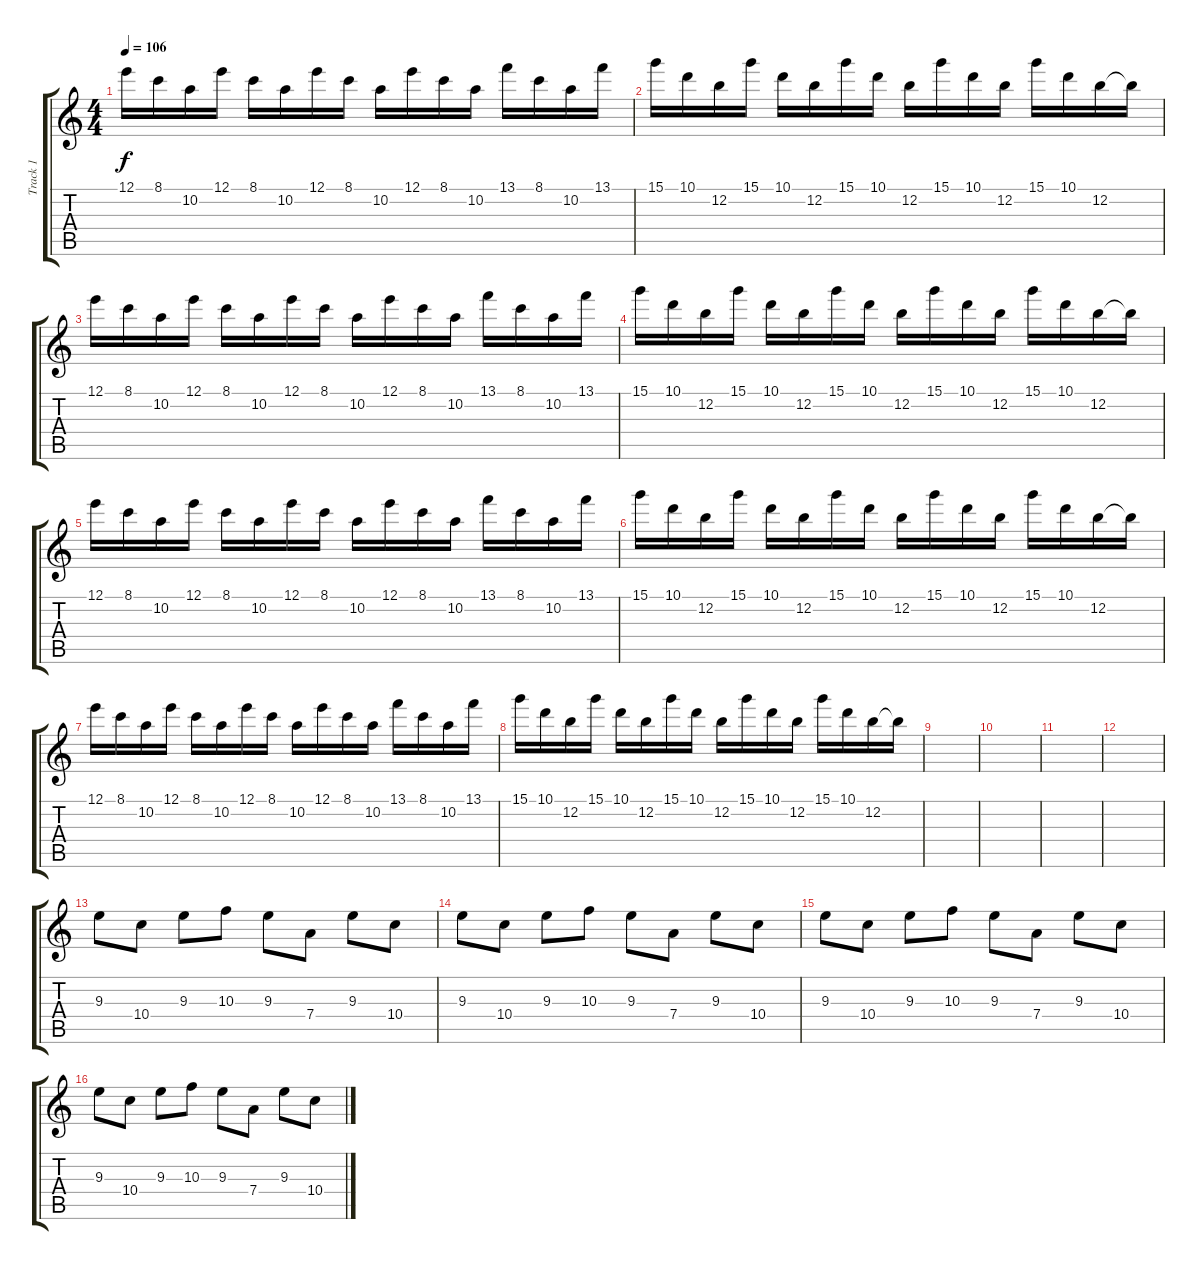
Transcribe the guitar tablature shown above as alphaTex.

\track ("Track 1" "Track 1") {instrument acousticguitarsteel}
\staff {score tabs}
\tuning (E4 B3 G3 D3 A2 E2) {hide}
\ts (4 4)
\tempo 106
\clef g2
\ks c
12.1.16{dy f} 8.1.16 10.2.16 12.1.16{volume 4} 8.1.16 10.2.16 12.1.16 8.1.16 10.2.16 12.1.16 8.1.16 10.2.16 13.1.16{volume 13} 8.1.16 10.2.16 13.1.16 |
15.1.16 10.1.16 12.2.16 15.1.16{volume 3} 10.1.16 12.2.16 15.1.16 10.1.16 12.2.16 15.1.16 10.1.16 12.2.16 15.1.16 10.1.16 12.2.16 12.2{t}.16 |
12.1.16{volume 13} 8.1.16 10.2.16 12.1.16{volume 4} 8.1.16 10.2.16 12.1.16 8.1.16 10.2.16 12.1.16 8.1.16 10.2.16 13.1.16{volume 13} 8.1.16 10.2.16 13.1.16 |
15.1.16 10.1.16 12.2.16 15.1.16{volume 3} 10.1.16 12.2.16 15.1.16 10.1.16 12.2.16 15.1.16 10.1.16 12.2.16 15.1.16 10.1.16 12.2.16 12.2{t}.16 |
12.1.16 8.1.16 10.2.16 12.1.16{volume 4} 8.1.16 10.2.16 12.1.16 8.1.16 10.2.16 12.1.16 8.1.16 10.2.16 13.1.16{volume 13} 8.1.16 10.2.16 13.1.16 |
15.1.16 10.1.16 12.2.16 15.1.16{volume 3} 10.1.16 12.2.16 15.1.16 10.1.16 12.2.16 15.1.16 10.1.16 12.2.16 15.1.16 10.1.16 12.2.16 12.2{t}.16 |
12.1.16{volume 13} 8.1.16 10.2.16 12.1.16{volume 4} 8.1.16 10.2.16 12.1.16 8.1.16 10.2.16 12.1.16 8.1.16 10.2.16 13.1.16{volume 13} 8.1.16 10.2.16 13.1.16 |
15.1.16 10.1.16 12.2.16 15.1.16{volume 3} 10.1.16 12.2.16 15.1.16 10.1.16 12.2.16 15.1.16 10.1.16 12.2.16 15.1.16 10.1.16 12.2.16 12.2{t}.16 |
|
|
|
|
9.3.8 10.4.8 9.3.8 10.3.8 9.3.8 7.4.8 9.3.8 10.4.8 |
9.3.8 10.4.8 9.3.8 10.3.8 9.3.8 7.4.8 9.3.8 10.4.8 |
9.3.8 10.4.8 9.3.8 10.3.8 9.3.8 7.4.8 9.3.8 10.4.8 |
9.3.8 10.4.8 9.3.8 10.3.8 9.3.8 7.4.8 9.3.8 10.4.8
